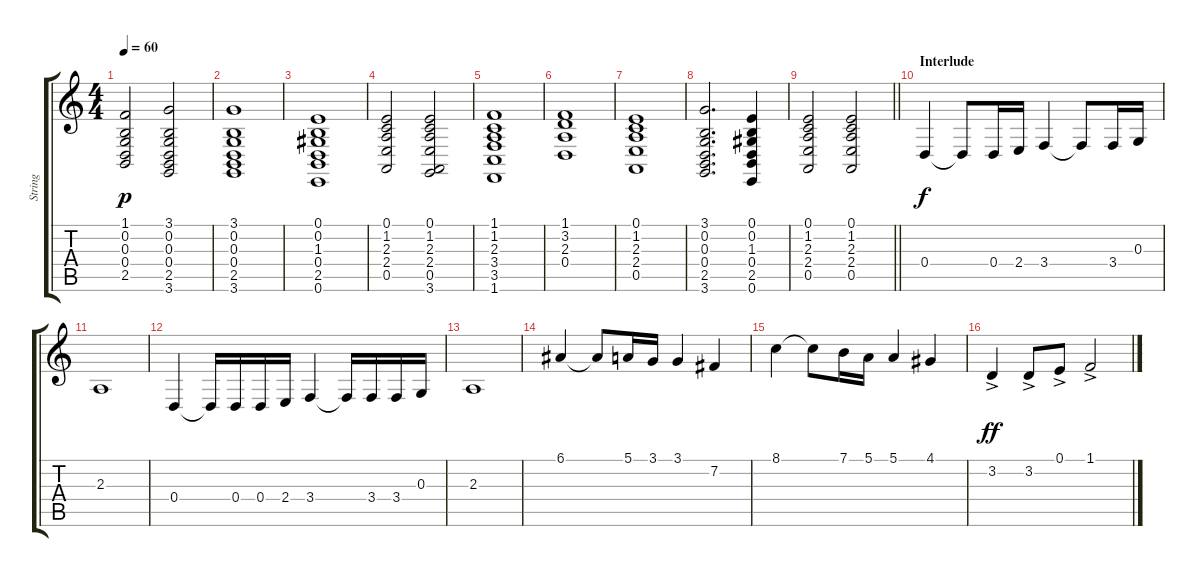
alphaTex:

\track ("String" "String") {instrument stringensemble1}
\staff {score tabs}
\tuning (E4 B3 G3 D3 A2 E2) {hide}
\ts (4 4)
\tempo 60
\clef g2
\ks c
(1.1 0.2 0.3 0.4 2.5).2{dy p} (3.1 0.2 0.3 0.4 2.5 3.6).2 |
(3.1 0.2 0.3 0.4 2.5 3.6).1 |
(0.1 0.2 1.3 0.4 2.5 0.6).1 |
(0.1 1.2 2.3 2.4 0.5).2 (0.1 1.2 2.3 2.4 0.5 3.6).2 |
(1.1 1.2 2.3 3.4 3.5 1.6).1 |
(1.1 3.2 2.3 0.4).1 |
(0.1 1.2 2.3 2.4 0.5).1 |
(3.1 0.2 0.3 0.4 2.5 3.6).2{d} (0.1 0.2 1.3 0.4 2.5 0.6).4 |
\barLineRight lightlight
(0.1 1.2 2.3 2.4 0.5).2 (0.1 1.2 2.3 2.4 0.5).2 |
\section ("" "Interlude")
0.4.4{dy f} 0.4{t}.8 0.4.16 2.4.16 3.4.4 3.4{t}.8 3.4.16 0.3.16 |
2.3.1 |
0.4.4 0.4{t}.16 0.4.16 0.4.16 2.4.16 3.4.4 3.4{t}.16 3.4.16 3.4.16 0.3.16 |
2.3.1 |
6.1.4 6.1{t}.8 5.1.16 3.1.16 3.1.4 7.2.4 |
8.1.4 8.1{t}.8 7.1.16 5.1.16 5.1.4 4.1.4 |
3.2{ac}.4{dy ff} 3.2{ac}.8 0.1{ac}.8 1.1{ac}.2
